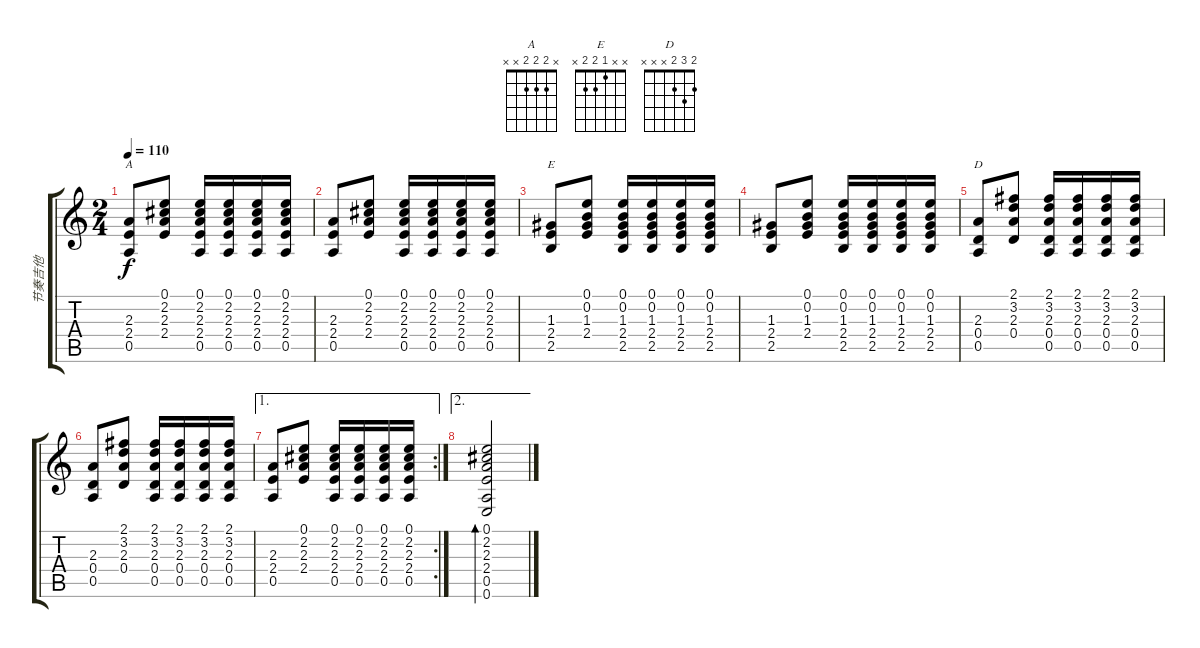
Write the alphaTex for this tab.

\track ("节奏吉他" "节奏吉他") {instrument acousticguitarsteel}
\staff {score tabs}
\tuning (E4 B3 G3 D3 A2 E2) {hide}
\chord ("A" x 2 2 2 x x)
\chord ("E" x x 1 2 2 x)
\chord ("D" 2 3 2 x x x)
\ts (2 4)
\tempo 110
\clef g2
\ks c
(2.3 2.4 0.5).8{ch "A" dy f} (0.1 2.2 2.3 2.4).8 (0.1 2.2 2.3 2.4 0.5).16 (0.1 2.2 2.3 2.4 0.5).16 (0.1 2.2 2.3 2.4 0.5).16 (0.1 2.2 2.3 2.4 0.5).16 |
(2.3 2.4 0.5).8 (0.1 2.2 2.3 2.4).8 (0.1 2.2 2.3 2.4 0.5).16 (0.1 2.2 2.3 2.4 0.5).16 (0.1 2.2 2.3 2.4 0.5).16 (0.1 2.2 2.3 2.4 0.5).16 |
(1.3 2.4 2.5).8{ch "E"} (0.1 0.2 1.3 2.4).8 (0.1 0.2 1.3 2.4 2.5).16 (0.1 0.2 1.3 2.4 2.5).16 (0.1 0.2 1.3 2.4 2.5).16 (0.1 0.2 1.3 2.4 2.5).16 |
(1.3 2.4 2.5).8 (0.1 0.2 1.3 2.4).8 (0.1 0.2 1.3 2.4 2.5).16 (0.1 0.2 1.3 2.4 2.5).16 (0.1 0.2 1.3 2.4 2.5).16 (0.1 0.2 1.3 2.4 2.5).16 |
(2.3 0.4 0.5).8{ch "D"} (2.1 3.2 2.3 0.4).8 (2.1 3.2 2.3 0.4 0.5).16 (2.1 3.2 2.3 0.4 0.5).16 (2.1 3.2 2.3 0.4 0.5).16 (2.1 3.2 2.3 0.4 0.5).16 |
(2.3 0.4 0.5).8 (2.1 3.2 2.3 0.4).8 (2.1 3.2 2.3 0.4 0.5).16 (2.1 3.2 2.3 0.4 0.5).16 (2.1 3.2 2.3 0.4 0.5).16 (2.1 3.2 2.3 0.4 0.5).16 |
\ae 1
\rc 2
(2.3 2.4 0.5).8 (0.1 2.2 2.3 2.4).8 (0.1 2.2 2.3 2.4 0.5).16 (0.1 2.2 2.3 2.4 0.5).16 (0.1 2.2 2.3 2.4 0.5).16 (0.1 2.2 2.3 2.4 0.5).16 |
\ae 2
(0.1 2.2 2.3 2.4 0.5 0.6).2{bd 120}
